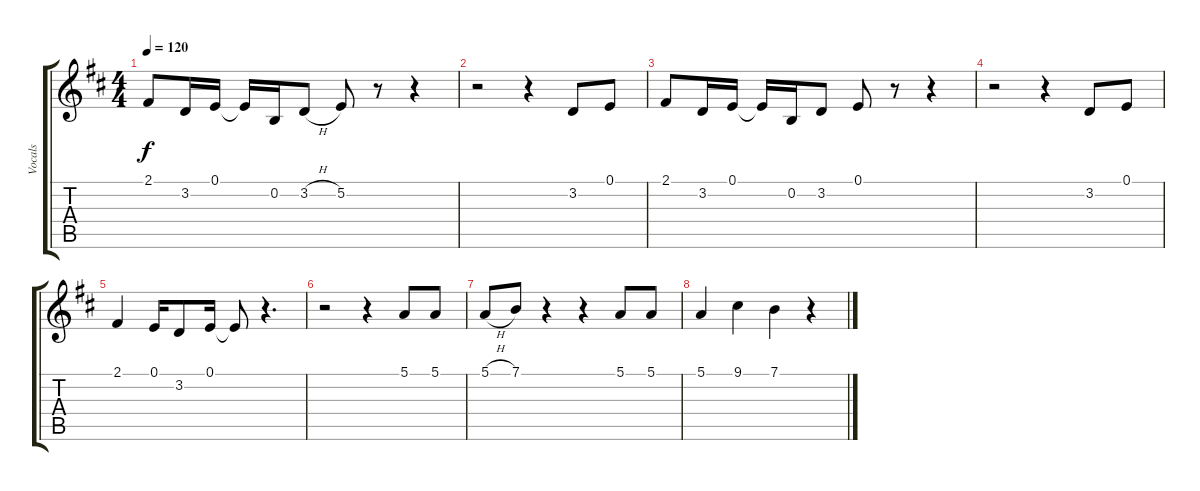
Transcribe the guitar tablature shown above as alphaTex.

\track ("Vocals" "Vocals") {instrument altosax}
\staff {score tabs}
\tuning (E4 B3 G3 D3 A2 E2) {hide}
\ts (4 4)
\tempo 120
\clef g2
\ks d
2.1.8{dy f} 3.2.16 0.1.16 0.1{t}.16 0.2.16 3.2{h}.8 5.2.8 r.8 r.4 |
r.2 r.4 3.2.8 0.1.8 |
2.1.8 3.2.16 0.1.16 0.1{t}.16 0.2.16 3.2.8 0.1.8 r.8 r.4 |
r.2 r.4 3.2.8 0.1.8 |
2.1.4 0.1.16 3.2.8 0.1.16 0.1{t}.8 r.4{d} |
r.2 r.4 5.1.8 5.1.8 |
5.1{h}.8 7.1.8 r.4 r.4 5.1.8 5.1.8 |
5.1.4 9.1.4 7.1.4 r.4
